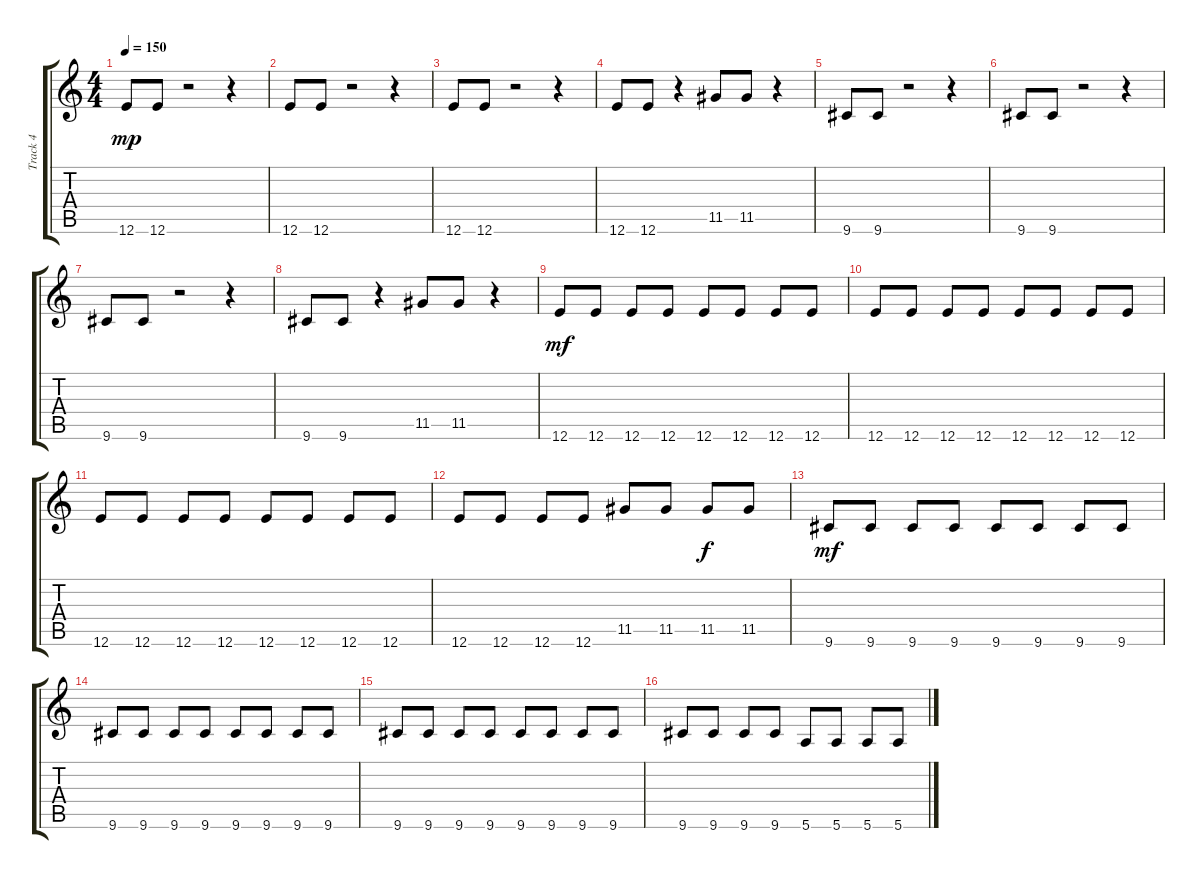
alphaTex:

\track ("Track 4" "Track 4") {instrument electricbasspick}
\staff {score tabs}
\tuning (E4 B3 G3 D3 A2 E2) {hide}
\ts (4 4)
\tempo 150
\clef g2
\ks c
12.6.8{dy mp} 12.6.8 r.2 r.4 |
12.6.8 12.6.8 r.2 r.4 |
12.6.8 12.6.8 r.2 r.4 |
12.6.8 12.6.8 r.4 11.5.8 11.5.8 r.4 |
9.6.8 9.6.8 r.2 r.4 |
9.6.8 9.6.8 r.2 r.4 |
9.6.8 9.6.8 r.2 r.4 |
9.6.8 9.6.8 r.4 11.5.8 11.5.8 r.4 |
12.6.8{dy mf} 12.6.8 12.6.8 12.6.8 12.6.8 12.6.8 12.6.8 12.6.8 |
12.6.8 12.6.8 12.6.8 12.6.8 12.6.8 12.6.8 12.6.8 12.6.8 |
12.6.8 12.6.8 12.6.8 12.6.8 12.6.8 12.6.8 12.6.8 12.6.8 |
12.6.8 12.6.8 12.6.8 12.6.8 11.5.8 11.5.8 11.5.8{dy f} 11.5.8 |
9.6.8{dy mf} 9.6.8 9.6.8 9.6.8 9.6.8 9.6.8 9.6.8 9.6.8 |
9.6.8 9.6.8 9.6.8 9.6.8 9.6.8 9.6.8 9.6.8 9.6.8 |
9.6.8 9.6.8 9.6.8 9.6.8 9.6.8 9.6.8 9.6.8 9.6.8 |
9.6.8 9.6.8 9.6.8 9.6.8 5.6.8 5.6.8 5.6.8 5.6.8
